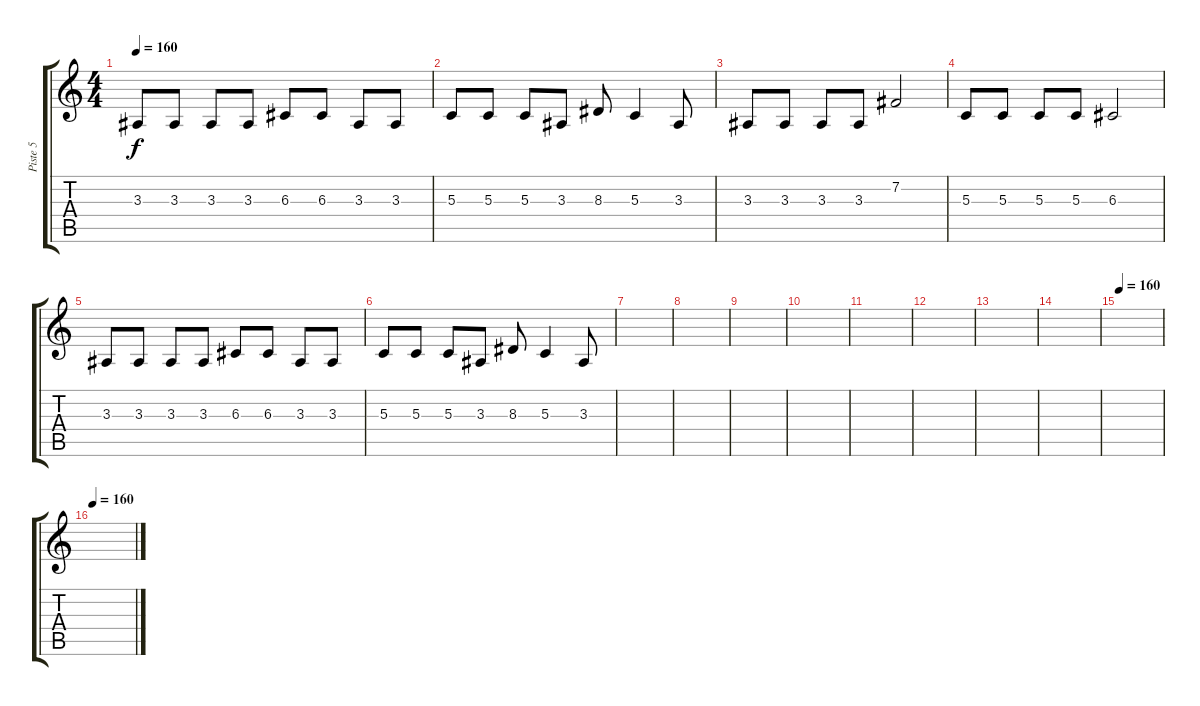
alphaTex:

\track ("Piste 5" "Piste 5") {instrument lead6voice}
\staff {score tabs}
\tuning (E4 B3 G3 D3 A2 E2) {hide}
\ts (4 4)
\tempo 160
\clef g2
\ks c
3.3.8{dy f} 3.3.8 3.3.8 3.3.8 6.3.8 6.3.8 3.3.8 3.3.8 |
5.3.8 5.3.8 5.3.8 3.3.8 8.3.8 5.3.4 3.3.8 |
3.3.8 3.3.8 3.3.8 3.3.8 7.2.2 |
5.3.8 5.3.8 5.3.8 5.3.8 6.3.2 |
3.3.8 3.3.8 3.3.8 3.3.8 6.3.8 6.3.8 3.3.8 3.3.8 |
5.3.8 5.3.8 5.3.8 3.3.8 8.3.8 5.3.4 3.3.8 |
|
|
|
|
|
|
|
|
\tempo 160
|
\tempo 160
